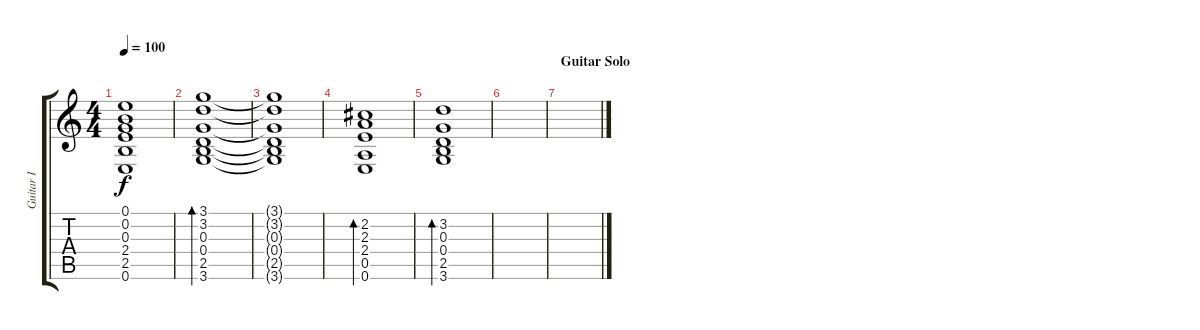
\track ("Guitar I" "Guitar I") {instrument electricguitarclean}
\staff {score tabs}
\tuning (E4 B3 G3 D3 A2 E2) {hide}
\ts (4 4)
\tempo 100
\clef g2
\ks c
(0.1{t} 0.2{t} 0.3{t} 2.4{t} 2.5{t} 0.6{t}).1{dy f} |
(3.1 3.2 0.3 0.4 2.5 3.6).1{bd 120} |
(3.1{t} 3.2{t} 0.3{t} 0.4{t} 2.5{t} 3.6{t}).1 |
(2.2 2.3 2.4 0.5 0.6).1{bd 120} |
(3.2 0.3 0.4 2.5 3.6).1{bd 120} |
|
\section ("" "Guitar Solo")
